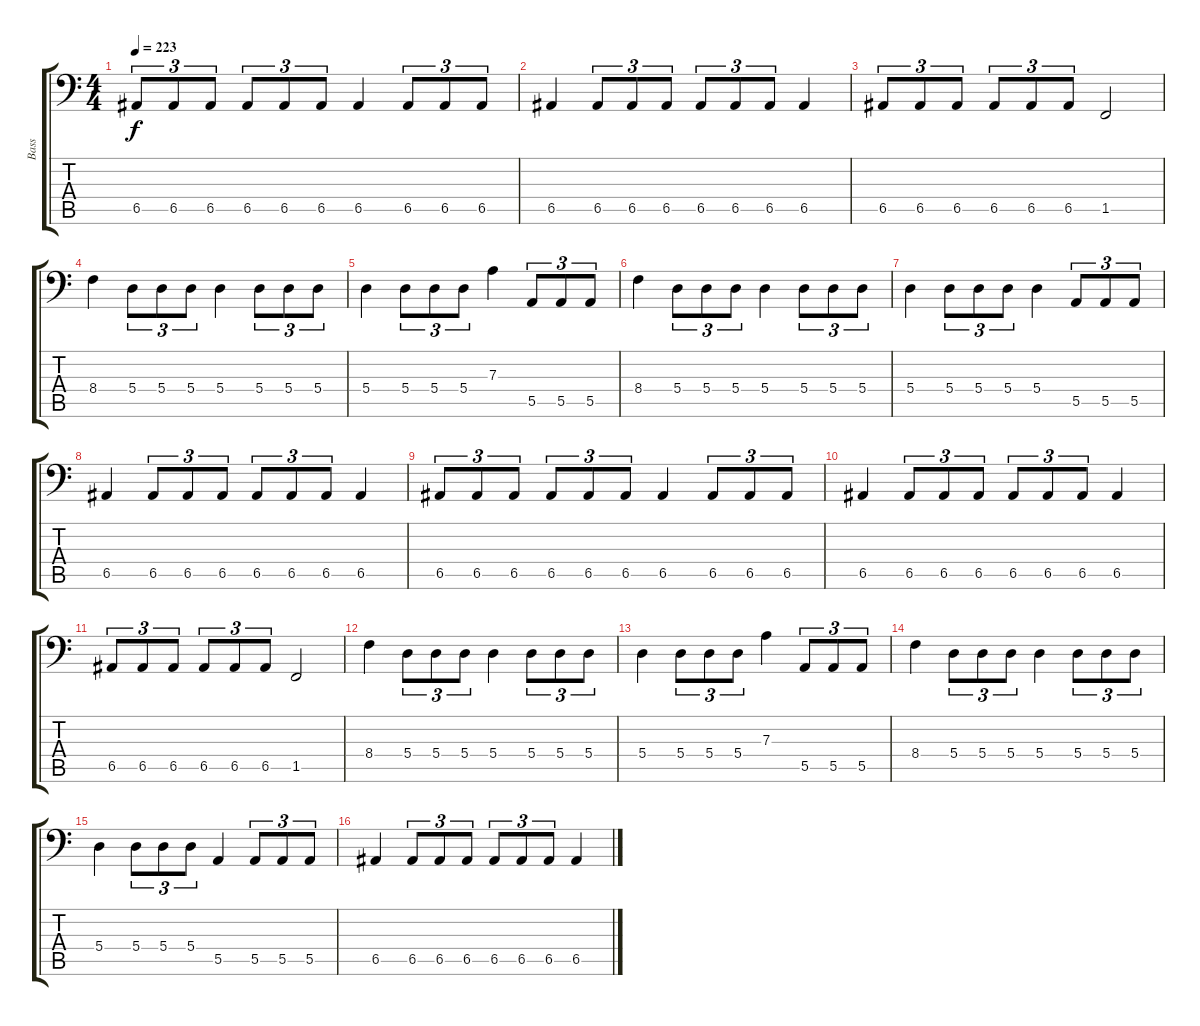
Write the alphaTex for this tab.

\track ("Bass" "Bass") {instrument electricbasspick}
\staff {score tabs}
\tuning (B2 G2 D2 A1 E1 B0) {hide}
\ts (4 4)
\tempo 223
\clef f4
\ks c
6.5.8{tu (3 2) dy f} 6.5.8{tu (3 2)} 6.5.8{tu (3 2)} 6.5.8{tu (3 2)} 6.5.8{tu (3 2)} 6.5.8{tu (3 2)} 6.5.4 6.5.8{tu (3 2)} 6.5.8{tu (3 2)} 6.5.8{tu (3 2)} |
6.5.4 6.5.8{tu (3 2)} 6.5.8{tu (3 2)} 6.5.8{tu (3 2)} 6.5.8{tu (3 2)} 6.5.8{tu (3 2)} 6.5.8{tu (3 2)} 6.5.4 |
6.5.8{tu (3 2)} 6.5.8{tu (3 2)} 6.5.8{tu (3 2)} 6.5.8{tu (3 2)} 6.5.8{tu (3 2)} 6.5.8{tu (3 2)} 1.5.2 |
8.4.4 5.4.8{tu (3 2)} 5.4.8{tu (3 2)} 5.4.8{tu (3 2)} 5.4.4 5.4.8{tu (3 2)} 5.4.8{tu (3 2)} 5.4.8{tu (3 2)} |
5.4.4 5.4.8{tu (3 2)} 5.4.8{tu (3 2)} 5.4.8{tu (3 2)} 7.3.4 5.5.8{tu (3 2)} 5.5.8{tu (3 2)} 5.5.8{tu (3 2)} |
8.4.4 5.4.8{tu (3 2)} 5.4.8{tu (3 2)} 5.4.8{tu (3 2)} 5.4.4 5.4.8{tu (3 2)} 5.4.8{tu (3 2)} 5.4.8{tu (3 2)} |
5.4.4 5.4.8{tu (3 2)} 5.4.8{tu (3 2)} 5.4.8{tu (3 2)} 5.4.4 5.5.8{tu (3 2)} 5.5.8{tu (3 2)} 5.5.8{tu (3 2)} |
6.5.4 6.5.8{tu (3 2)} 6.5.8{tu (3 2)} 6.5.8{tu (3 2)} 6.5.8{tu (3 2)} 6.5.8{tu (3 2)} 6.5.8{tu (3 2)} 6.5.4 |
6.5.8{tu (3 2)} 6.5.8{tu (3 2)} 6.5.8{tu (3 2)} 6.5.8{tu (3 2)} 6.5.8{tu (3 2)} 6.5.8{tu (3 2)} 6.5.4 6.5.8{tu (3 2)} 6.5.8{tu (3 2)} 6.5.8{tu (3 2)} |
6.5.4 6.5.8{tu (3 2)} 6.5.8{tu (3 2)} 6.5.8{tu (3 2)} 6.5.8{tu (3 2)} 6.5.8{tu (3 2)} 6.5.8{tu (3 2)} 6.5.4 |
6.5.8{tu (3 2)} 6.5.8{tu (3 2)} 6.5.8{tu (3 2)} 6.5.8{tu (3 2)} 6.5.8{tu (3 2)} 6.5.8{tu (3 2)} 1.5.2 |
8.4.4 5.4.8{tu (3 2)} 5.4.8{tu (3 2)} 5.4.8{tu (3 2)} 5.4.4 5.4.8{tu (3 2)} 5.4.8{tu (3 2)} 5.4.8{tu (3 2)} |
5.4.4 5.4.8{tu (3 2)} 5.4.8{tu (3 2)} 5.4.8{tu (3 2)} 7.3.4 5.5.8{tu (3 2)} 5.5.8{tu (3 2)} 5.5.8{tu (3 2)} |
8.4.4 5.4.8{tu (3 2)} 5.4.8{tu (3 2)} 5.4.8{tu (3 2)} 5.4.4 5.4.8{tu (3 2)} 5.4.8{tu (3 2)} 5.4.8{tu (3 2)} |
5.4.4 5.4.8{tu (3 2)} 5.4.8{tu (3 2)} 5.4.8{tu (3 2)} 5.5.4 5.5.8{tu (3 2)} 5.5.8{tu (3 2)} 5.5.8{tu (3 2)} |
6.5.4 6.5.8{tu (3 2)} 6.5.8{tu (3 2)} 6.5.8{tu (3 2)} 6.5.8{tu (3 2)} 6.5.8{tu (3 2)} 6.5.8{tu (3 2)} 6.5.4
